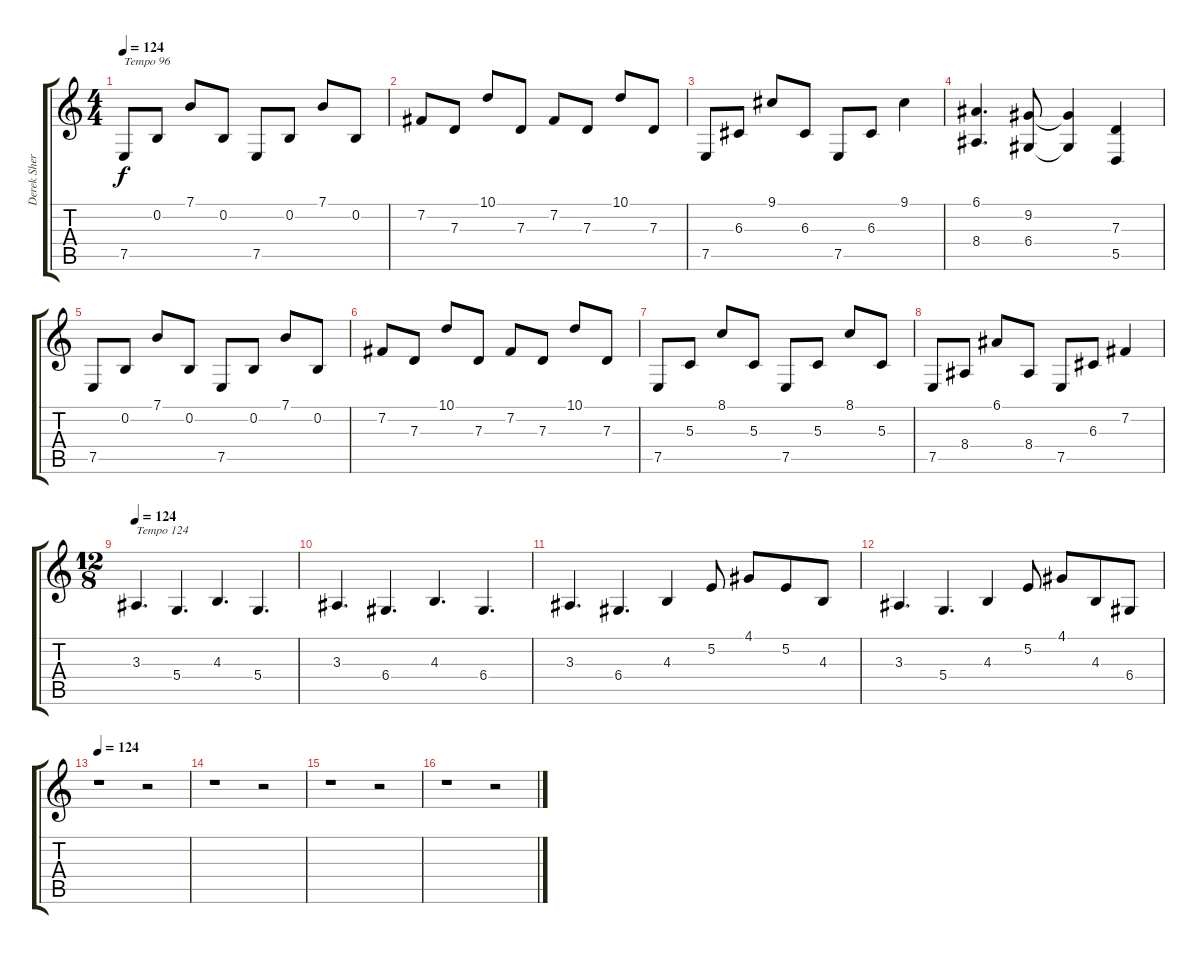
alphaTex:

\track ("Derek Sherinian - Keyboards" "Derek Sher") {instrument acousticgrandpiano}
\staff {score tabs}
\tuning (E4 B3 G3 D3 A2 E2) {hide}
\ts (4 4)
\tempo 124
\tempo 96
\tempo 124
\clef g2
\ks c
7.5.8{txt "Tempo 96" dy f instrument acousticgrandpiano} 0.2.8 7.1.8 0.2.8 7.5.8 0.2.8 7.1.8 0.2.8 |
7.2.8 7.3.8 10.1.8 7.3.8 7.2.8 7.3.8 10.1.8 7.3.8 |
7.5.8 6.3.8 9.1.8 6.3.8 7.5.8 6.3.8 9.1.4 |
(6.1 8.4).4{d} (9.2 6.4).8 (9.2{t} 6.4{t}).4 (7.3 5.5).4 |
7.5.8 0.2.8 7.1.8 0.2.8 7.5.8 0.2.8 7.1.8 0.2.8 |
7.2.8 7.3.8 10.1.8 7.3.8 7.2.8 7.3.8 10.1.8 7.3.8 |
7.5.8 5.3.8 8.1.8 5.3.8 7.5.8 5.3.8 8.1.8 5.3.8 |
7.5.8 8.4.8 6.1.8 8.4.8 7.5.8 6.3.8 7.2.4 |
\ts (12 8)
\tempo 124
3.3.4{d txt "Tempo 124"} 5.4.4{d} 4.3.4{d} 5.4.4{d} |
3.3.4{d} 6.4.4{d} 4.3.4{d} 6.4.4{d} |
3.3.4{d} 6.4.4{d} 4.3.4 5.2.8 4.1.8 5.2.8 4.3.8 |
3.3.4{d} 5.4.4{d} 4.3.4 5.2.8 4.1.8 4.3.8 6.4.8 |
\tempo 124
r.1 r.2 |
r.1 r.2 |
r.1 r.2 |
r.1 r.2
